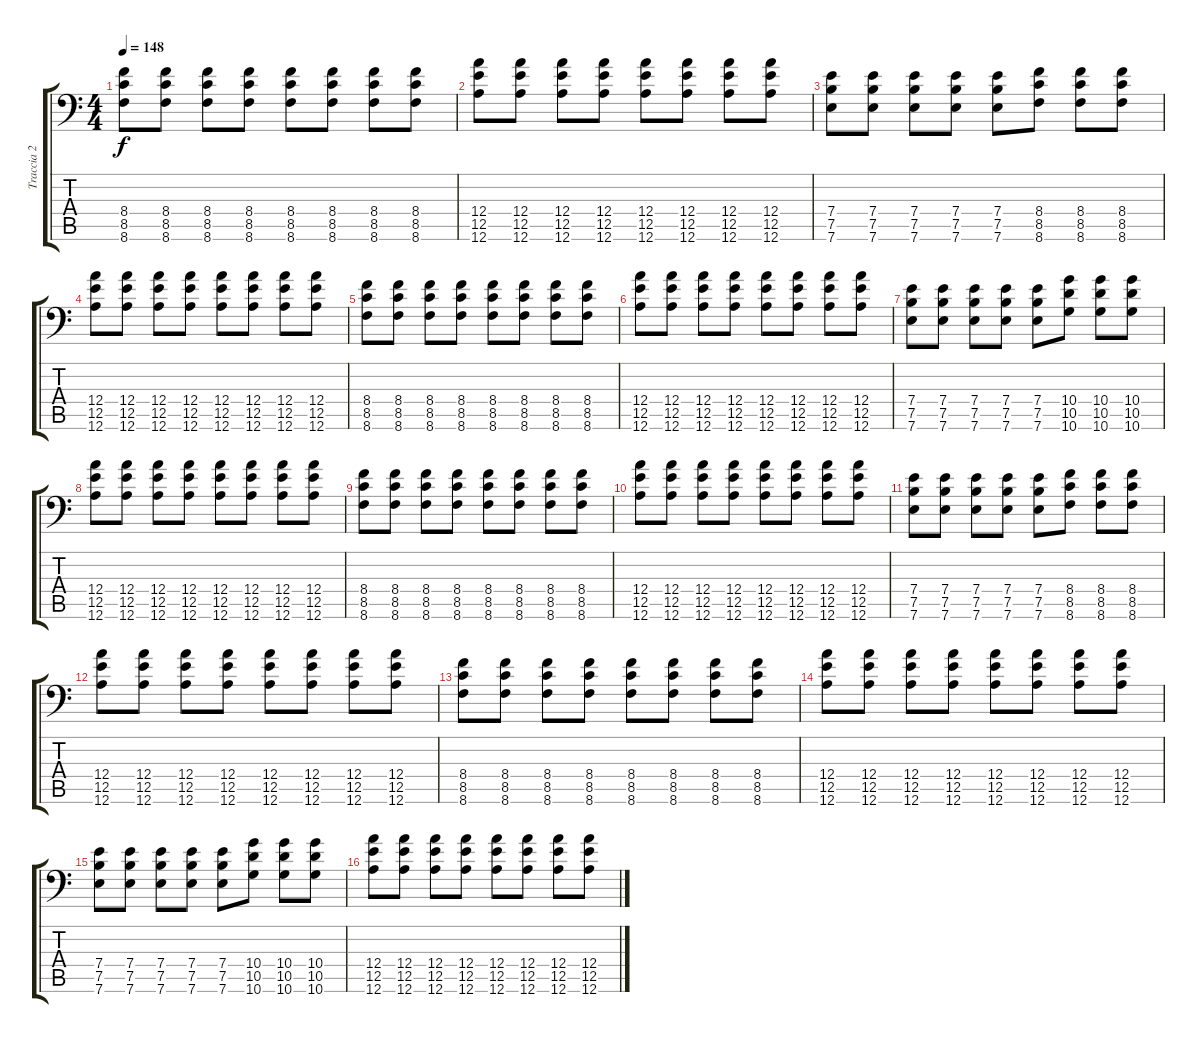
\track ("Traccia 2" "Traccia 2") {instrument overdrivenguitar}
\staff {score tabs}
\tuning (B3 Gb3 D3 A2 E2 A1) {hide}
\ts (4 4)
\tempo 148
\clef f4
\ks c
(8.4 8.5 8.6).8{dy f} (8.4 8.5 8.6).8 (8.4 8.5 8.6).8 (8.4 8.5 8.6).8 (8.4 8.5 8.6).8 (8.4 8.5 8.6).8 (8.4 8.5 8.6).8 (8.4 8.5 8.6).8 |
(12.4 12.5 12.6).8 (12.4 12.5 12.6).8 (12.4 12.5 12.6).8 (12.4 12.5 12.6).8 (12.4 12.5 12.6).8 (12.4 12.5 12.6).8 (12.4 12.5 12.6).8 (12.4 12.5 12.6).8 |
(7.4 7.5 7.6).8 (7.4 7.5 7.6).8 (7.4 7.5 7.6).8 (7.4 7.5 7.6).8 (7.4 7.5 7.6).8 (8.4 8.5 8.6).8 (8.4 8.5 8.6).8 (8.4 8.5 8.6).8 |
(12.4 12.5 12.6).8 (12.4 12.5 12.6).8 (12.4 12.5 12.6).8 (12.4 12.5 12.6).8 (12.4 12.5 12.6).8 (12.4 12.5 12.6).8 (12.4 12.5 12.6).8 (12.4 12.5 12.6).8 |
(8.4 8.5 8.6).8 (8.4 8.5 8.6).8 (8.4 8.5 8.6).8 (8.4 8.5 8.6).8 (8.4 8.5 8.6).8 (8.4 8.5 8.6).8 (8.4 8.5 8.6).8 (8.4 8.5 8.6).8 |
(12.4 12.5 12.6).8 (12.4 12.5 12.6).8 (12.4 12.5 12.6).8 (12.4 12.5 12.6).8 (12.4 12.5 12.6).8 (12.4 12.5 12.6).8 (12.4 12.5 12.6).8 (12.4 12.5 12.6).8 |
(7.4 7.5 7.6).8 (7.4 7.5 7.6).8 (7.4 7.5 7.6).8 (7.4 7.5 7.6).8 (7.4 7.5 7.6).8 (10.4 10.5 10.6).8 (10.4 10.5 10.6).8 (10.4 10.5 10.6).8 |
(12.4 12.5 12.6).8 (12.4 12.5 12.6).8 (12.4 12.5 12.6).8 (12.4 12.5 12.6).8 (12.4 12.5 12.6).8 (12.4 12.5 12.6).8 (12.4 12.5 12.6).8 (12.4 12.5 12.6).8 |
(8.4 8.5 8.6).8 (8.4 8.5 8.6).8 (8.4 8.5 8.6).8 (8.4 8.5 8.6).8 (8.4 8.5 8.6).8 (8.4 8.5 8.6).8 (8.4 8.5 8.6).8 (8.4 8.5 8.6).8 |
(12.4 12.5 12.6).8 (12.4 12.5 12.6).8 (12.4 12.5 12.6).8 (12.4 12.5 12.6).8 (12.4 12.5 12.6).8 (12.4 12.5 12.6).8 (12.4 12.5 12.6).8 (12.4 12.5 12.6).8 |
(7.4 7.5 7.6).8 (7.4 7.5 7.6).8 (7.4 7.5 7.6).8 (7.4 7.5 7.6).8 (7.4 7.5 7.6).8 (8.4 8.5 8.6).8 (8.4 8.5 8.6).8 (8.4 8.5 8.6).8 |
(12.4 12.5 12.6).8 (12.4 12.5 12.6).8 (12.4 12.5 12.6).8 (12.4 12.5 12.6).8 (12.4 12.5 12.6).8 (12.4 12.5 12.6).8 (12.4 12.5 12.6).8 (12.4 12.5 12.6).8 |
(8.4 8.5 8.6).8 (8.4 8.5 8.6).8 (8.4 8.5 8.6).8 (8.4 8.5 8.6).8 (8.4 8.5 8.6).8 (8.4 8.5 8.6).8 (8.4 8.5 8.6).8 (8.4 8.5 8.6).8 |
(12.4 12.5 12.6).8 (12.4 12.5 12.6).8 (12.4 12.5 12.6).8 (12.4 12.5 12.6).8 (12.4 12.5 12.6).8 (12.4 12.5 12.6).8 (12.4 12.5 12.6).8 (12.4 12.5 12.6).8 |
(7.4 7.5 7.6).8 (7.4 7.5 7.6).8 (7.4 7.5 7.6).8 (7.4 7.5 7.6).8 (7.4 7.5 7.6).8 (10.4 10.5 10.6).8 (10.4 10.5 10.6).8 (10.4 10.5 10.6).8 |
(12.4 12.5 12.6).8 (12.4 12.5 12.6).8 (12.4 12.5 12.6).8 (12.4 12.5 12.6).8 (12.4 12.5 12.6).8 (12.4 12.5 12.6).8 (12.4 12.5 12.6).8 (12.4 12.5 12.6).8
